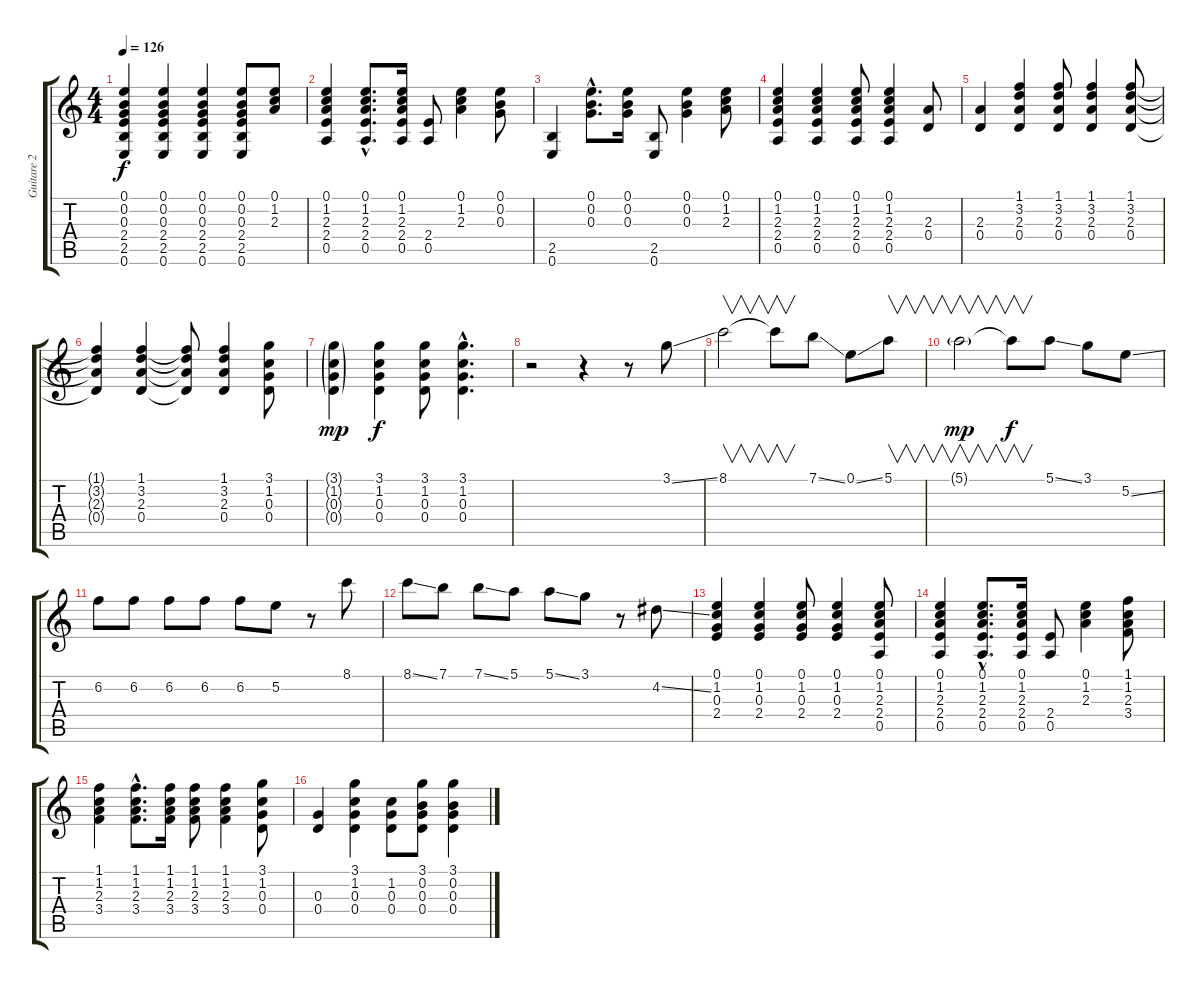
\track ("Guitare 2" "Guitare 2") {instrument electricguitarjazz}
\staff {score tabs}
\tuning (E4 B3 G3 D3 A2 E2) {hide}
\ts (4 4)
\tempo 126
\clef g2
\ks c
(0.1 0.2 0.3 2.4 2.5 0.6).4{dy f} (0.1 0.2 0.3 2.4 2.5 0.6).4 (0.1 0.2 0.3 2.4 2.5 0.6).4 (0.1 0.2 0.3 2.4 2.5 0.6).8 (0.1 1.2 2.3).8 |
(0.1 1.2 2.3 2.4 0.5).4 (0.1{hac} 1.2{hac} 2.3{hac} 2.4{hac} 0.5{hac}).8{d} (0.1 1.2 2.3 2.4 0.5).16 (2.4 0.5).8 (0.1 1.2 2.3).4 (0.1 0.2 0.3).8 |
(2.5 0.6).4 (0.1{hac} 0.2{hac} 0.3{hac}).8{d} (0.1 0.2 0.3).16 (2.5 0.6).8 (0.1 0.2 0.3).4 (0.1 1.2 2.3).8 |
(0.1 1.2 2.3 2.4 0.5).4 (0.1 1.2 2.3 2.4 0.5).4 (0.1 1.2 2.3 2.4 0.5).8 (0.1 1.2 2.3 2.4 0.5).4 (2.3 0.4).8 |
(2.3 0.4).4 (1.1 3.2 2.3 0.4).4 (1.1 3.2 2.3 0.4).8 (1.1 3.2 2.3 0.4).4 (1.1 3.2 2.3 0.4).8 |
(1.1{t} 3.2{t} 2.3{t} 0.4{t}).4 (1.1 3.2 2.3 0.4).4 (1.1{t} 3.2{t} 2.3{t} 0.4{t}).8 (1.1 3.2 2.3 0.4).4 (3.1 1.2 0.3 0.4).8 |
(3.1{g} 1.2{g} 0.3{g} 0.4{g}).4{dy mp} (3.1 1.2 0.3 0.4).4{dy f} (3.1 1.2 0.3 0.4).8 (3.1{hac} 1.2{hac} 0.3{hac} 0.4{hac}).4{d} |
r.2 r.4 r.8 3.1{ss}.8 |
8.1.2{v} 8.1{t}.8{v} 7.1{ss}.8 0.1{ss}.8 5.1.8{v} |
5.1{g}.2{v dy mp} 5.1{t}.8{v dy f} 5.1{ss}.8 3.1.8 5.2{ss}.8 |
6.2.8 6.2.8 6.2.8 6.2.8 6.2.8 5.2.8 r.8 8.1.8 |
8.1{ss}.8 7.1.8 7.1{ss}.8 5.1.8 5.1{ss}.8 3.1.8 r.8 4.2{ss}.8 |
(0.1 1.2 0.3 2.4).4 (0.1 1.2 0.3 2.4).4 (0.1 1.2 0.3 2.4).8 (0.1 1.2 0.3 2.4).4 (0.1 1.2 2.3 2.4 0.5).8 |
(0.1 1.2 2.3 2.4 0.5).4 (0.1{hac} 1.2{hac} 2.3{hac} 2.4{hac} 0.5{hac}).8{d} (0.1 1.2 2.3 2.4 0.5).16 (2.4 0.5).8 (0.1 1.2 2.3).4 (1.1 1.2 2.3 3.4).8 |
(1.1 1.2 2.3 3.4).4 (1.1{hac} 1.2{hac} 2.3{hac} 3.4{hac}).8{d} (1.1 1.2 2.3 3.4).16 (1.1 1.2 2.3 3.4).8 (1.1 1.2 2.3 3.4).4 (3.1 1.2 0.3 0.4).8 |
(0.3 0.4).4 (3.1 1.2 0.3 0.4).4 (1.2 0.3 0.4).8 (3.1 0.2 0.3 0.4).8 (3.1 0.2 0.3 0.4).4
